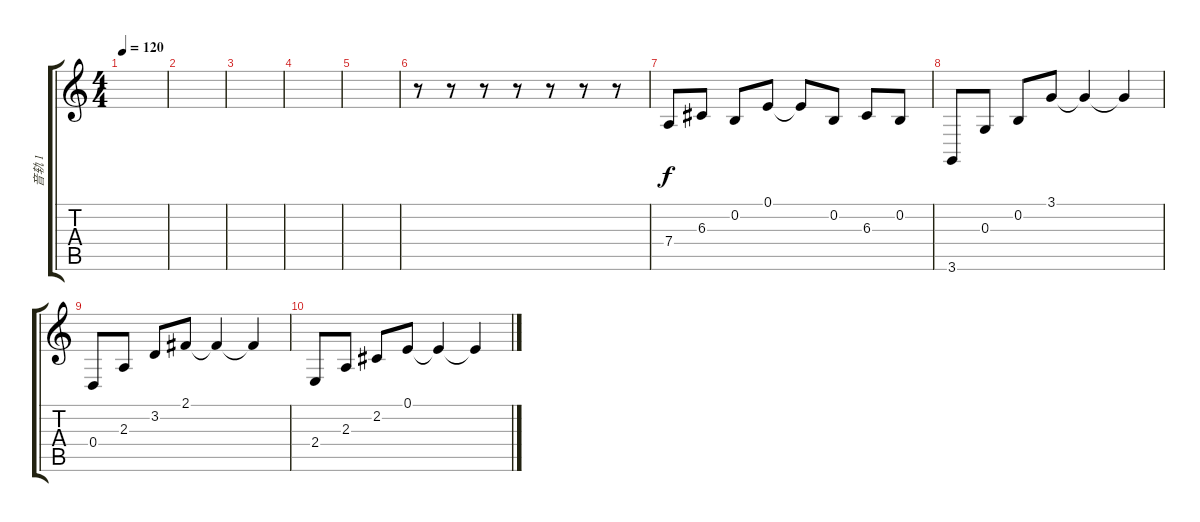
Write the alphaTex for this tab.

\track ("音轨 1" "音轨 1") {instrument electricgrandpiano}
\staff {score tabs}
\tuning (E4 B3 G3 D3 A2 E2) {hide}
\ts (4 4)
\tempo 120
\clef g2
\ks c
|
|
|
|
|
r.8 r.8 r.8 r.8 r.8 r.8 r.8 |
7.4.8 6.3.8 0.2.8 0.1.8 0.1{t}.8 0.2.8 6.3.8 0.2.8 |
3.6.8 0.3.8 0.2.8 3.1.8 3.1{t}.4 3.1{t}.4 |
0.4.8 2.3.8 3.2.8 2.1.8 2.1{t}.4 2.1{t}.4 |
2.4.8 2.3.8 2.2.8 0.1.8 0.1{t}.4 0.1{t}.4
